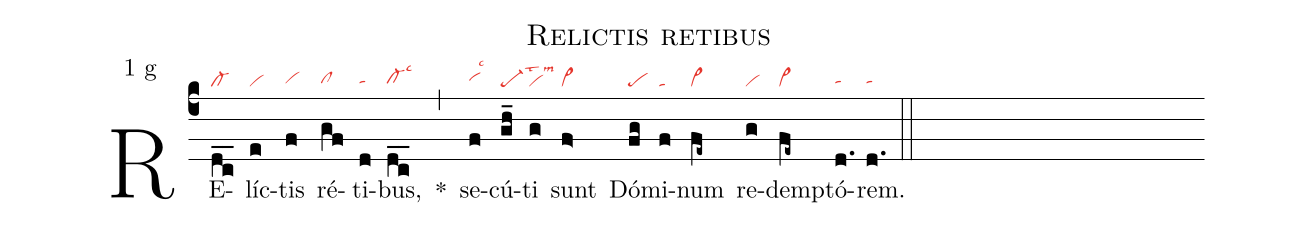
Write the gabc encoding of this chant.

name: Relictis retibus;
annotation: 1 g;
mode: 1;
nabc-lines: 1;
%%
(c4)
RE(dc__|cl-)líc(e|vi)tis(f|vihg) ré(gf|clhg)ti(d|tahg)bus,(dc__|cl-hglsc3) *(,)
se(f|vihhlsc3)cú(gh_|pe-lst3lsm3)ti(g|vi) sunt(f>|vi>) Dó(fg|pe)mi(f|ta)num(fe~|vi>) re(g|vi)dem(fe~|vi>)ptó(d.|tahg)rem.(d.|tahg) (::)
